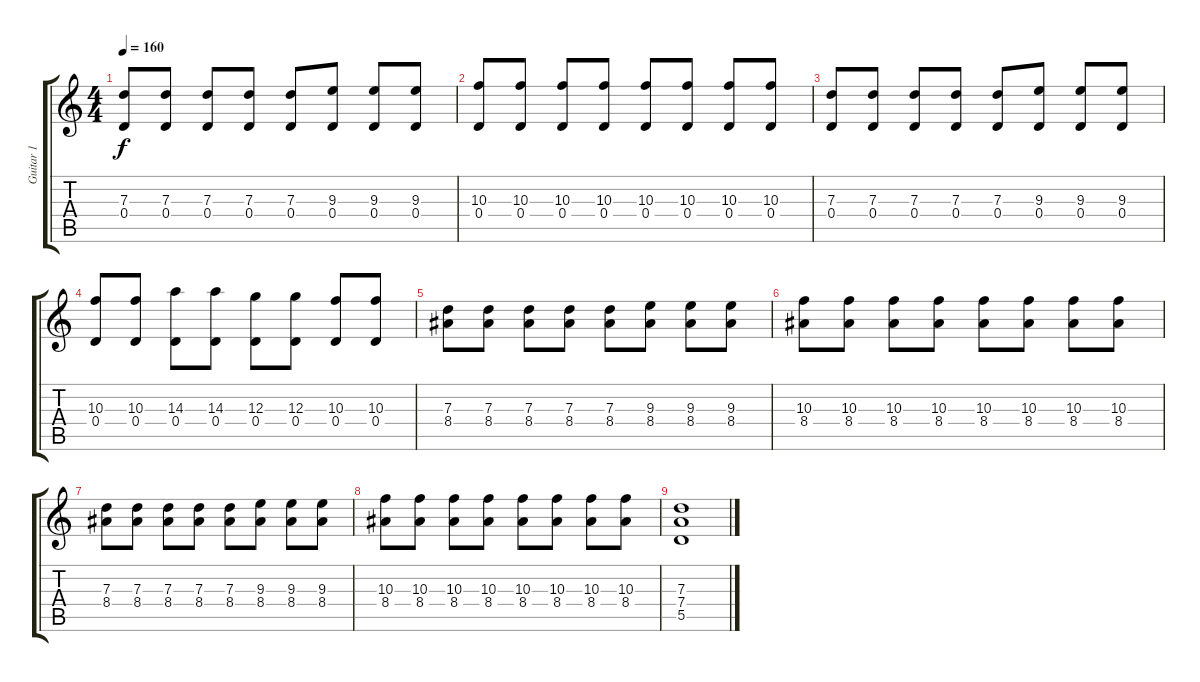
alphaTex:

\track ("Guitar 1" "Guitar 1") {instrument distortionguitar}
\staff {score tabs}
\tuning (E4 B3 G3 D3 A2 E2) {hide}
\ts (4 4)
\tempo 160
\clef g2
\ks c
(7.3 0.4).8{dy f} (7.3 0.4).8 (7.3 0.4).8 (7.3 0.4).8 (7.3 0.4).8 (9.3 0.4).8 (9.3 0.4).8 (9.3 0.4).8 |
(10.3 0.4).8 (10.3 0.4).8 (10.3 0.4).8 (10.3 0.4).8 (10.3 0.4).8 (10.3 0.4).8 (10.3 0.4).8 (10.3 0.4).8 |
(7.3 0.4).8 (7.3 0.4).8 (7.3 0.4).8 (7.3 0.4).8 (7.3 0.4).8 (9.3 0.4).8 (9.3 0.4).8 (9.3 0.4).8 |
(10.3 0.4).8 (10.3 0.4).8 (14.3 0.4).8 (14.3 0.4).8 (12.3 0.4).8 (12.3 0.4).8 (10.3 0.4).8 (10.3 0.4).8 |
(7.3 8.4).8 (7.3 8.4).8 (7.3 8.4).8 (7.3 8.4).8 (7.3 8.4).8 (9.3 8.4).8 (9.3 8.4).8 (9.3 8.4).8 |
(10.3 8.4).8 (10.3 8.4).8 (10.3 8.4).8 (10.3 8.4).8 (10.3 8.4).8 (10.3 8.4).8 (10.3 8.4).8 (10.3 8.4).8 |
(7.3 8.4).8 (7.3 8.4).8 (7.3 8.4).8 (7.3 8.4).8 (7.3 8.4).8 (9.3 8.4).8 (9.3 8.4).8 (9.3 8.4).8 |
(10.3 8.4).8 (10.3 8.4).8 (10.3 8.4).8 (10.3 8.4).8 (10.3 8.4).8 (10.3 8.4).8 (10.3 8.4).8 (10.3 8.4).8 |
(7.3 7.4 5.5).1
